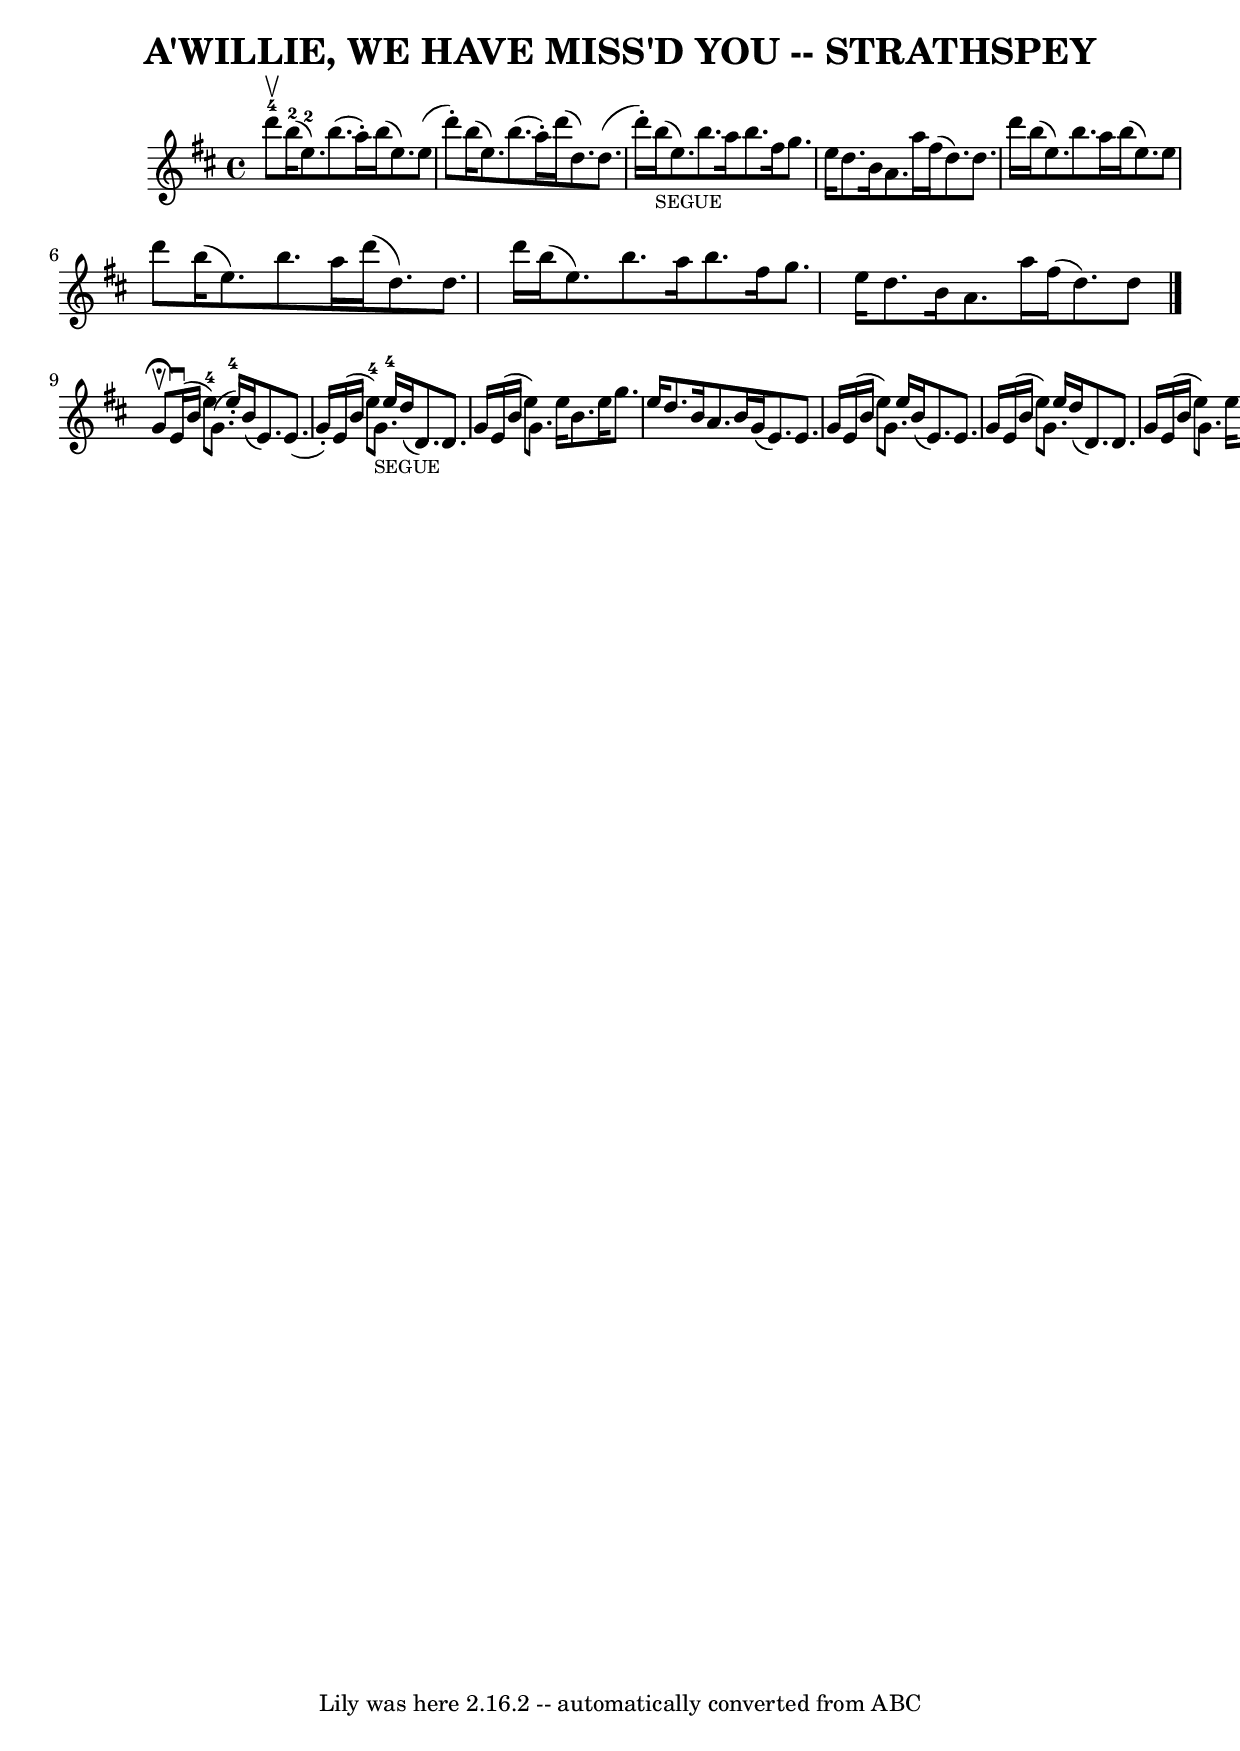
\version "2.7.40"
\include "Mammoth.ily"
\header {
	%% book = "Ryan's Mammoth Collection of Fiddle Tunes"
	composer = ""
	crossRefNumber = "1"
	footnotes = ""
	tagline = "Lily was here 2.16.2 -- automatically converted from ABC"
	title = "A'WILLIE, WE HAVE MISS'D YOU -- STRATHSPEY"
}
voicedefault =  {
\set Score.defaultBarType = "empty"

 \override Staff.TimeSignature #'style = #'C
 \time 4/4 \key e \dorian d'''8-4^\upbow   |
 b''16-2(
e''8.-2) b''8. (a''16 -.) b''16 (e''8.) e''8 (d'''8 -. 
-)   |
 b''16 (e''8.) b''8. (a''16 -.) d'''16 (d''8.  
-) d''8. (d'''16 -.)   |
 b''16_\segue(e''8.)   
b''8. a''16 b''8. fis''16 g''8. e''16    |
 d''8.    
b'16 a'8. a''16 fis''16 (d''8.) d''8. d'''16    |
    
 b''16 (e''8.) b''8. a''16 b''16 (e''8.) e''8 d'''8    
|
 b''16 (e''8.) b''8. a''16 d'''16 (d''8.) d''8. 
 d'''16    |
 b''16 (e''8.) b''8. a''16 b''8.    
fis''16 g''8. e''16    |
 d''8. b'16 a'8. a''16    
fis''16 (d''8.) d''8    \bar "|." g'8^\fermata^\upbow   |
   
 e'16 (^\downbow b'16 e''8-4) g'8. (e''16-4-.) b'16 (
 e'8.) e'8. (g'16 -.)   |
 e'16 (b'16 e''8-4)     
g'8._\segue e''16-4 d''16 (d'8.) d'8. g'16    |
     
e'16 (b'16 e''8) g'8. e''16 b'8. e''16 g''8. e''16    
|
 d''8. b'16 a'8. b'16 g'16 (e'8.) e'8. g'16    
|
 e'16 (b'16 e''8) g'8. e''16 b'16 (e'8.)   
e'8. g'16    |
 e'16 (b'16 e''8) g'8. e''16 d''16 (
 d'8.) d'8. g'16    |
 e'16 (b'16 e''8) g'8.    
e''16 b'8. e''16 g''8. b''16-2   |
 d'''16-4(
cis'''16 b''16 a''16) d'''8.-4 a''16-1 fis''16-1(
d''8.-3) d''8-1   \bar "|."   
}

\score{
    <<

	\context Staff="default"
	{
	    \voicedefault 
	}

    >>
	\layout {
	}
	\midi {}
}
